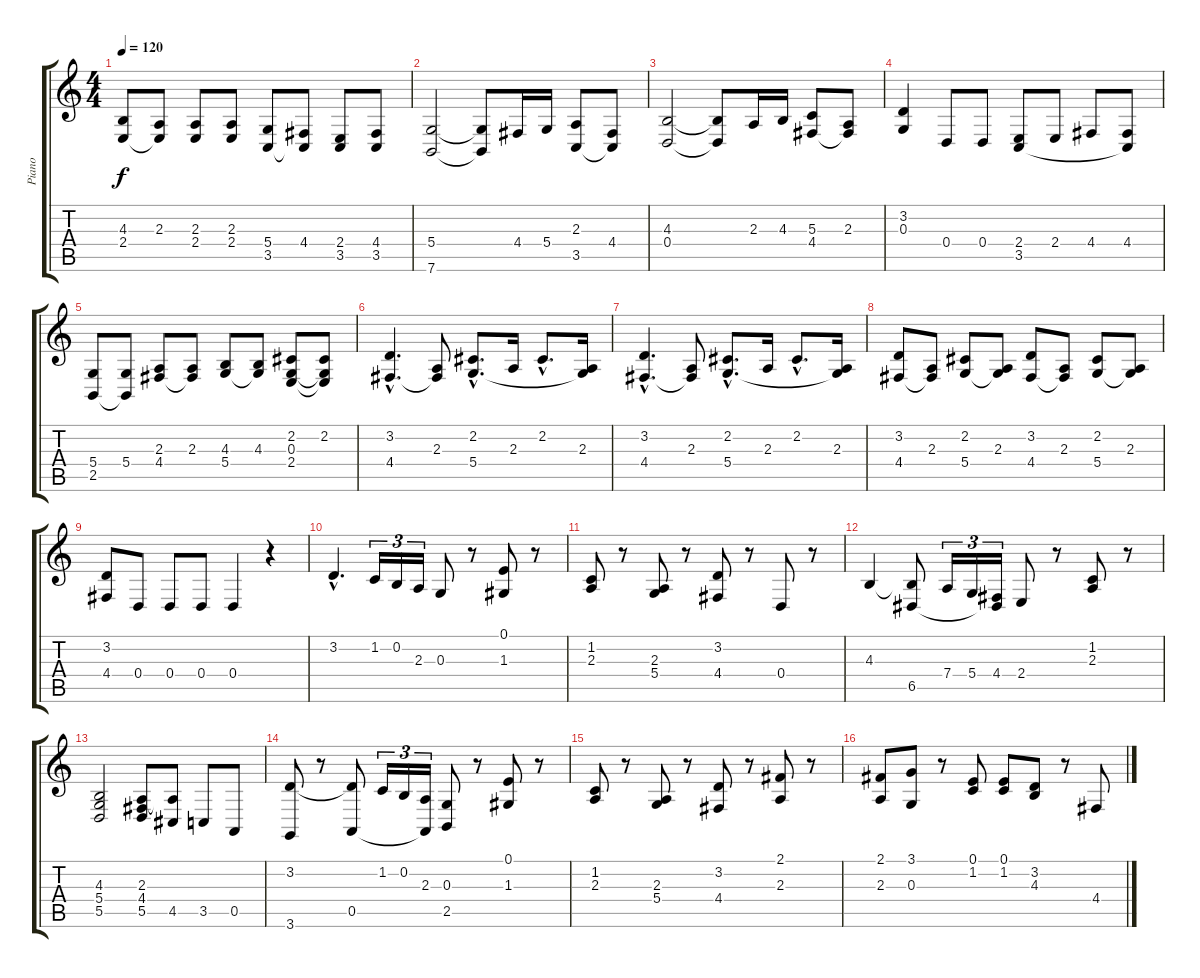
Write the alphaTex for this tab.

\track ("Piano" "Piano") {instrument acousticgrandpiano}
\staff {score tabs}
\tuning (E4 B3 G3 D3 A2 E2) {hide}
\ts (4 4)
\tempo 120
\clef g2
\ks c
(4.3 2.4).8{dy f} (2.3 2.4{t}).8 (2.3 2.4).8 (2.3 2.4).8 (5.4 3.5).8 (4.4 3.5{t}).8 (2.4 3.5).8 (4.4 3.5).8 |
(5.4 7.6).2 (5.4{t} 7.6{t}).8 4.4.16 5.4.16 (2.3 3.5).8 (4.4 3.5{t}).8 |
(4.3 0.4).2 (4.3{t} 0.4{t}).8 2.3.16 4.3.16 (5.3 4.4).8 (2.3 4.4{t}).8 |
(3.2 0.3).4 0.4.8 0.4.8 (2.4 3.5).8 2.4.8 4.4.8 (4.4 3.5{t}).8 |
(5.4 2.5).8 (5.4 2.5{t}).8 (2.3 4.4).8 (2.3 4.4{t}).8 (4.3 5.4).8 (4.3 5.4{t}).8 (2.2 0.3 2.4).8 (2.2 0.3{t} 2.4{t}).8 |
(3.2{hac} 4.4{hac}).4{d} (2.3 4.4{t}).8 (2.2{hac} 5.4{hac}).8{d} 2.3.16 2.2{hac}.8{d} (2.3 5.4{t}).16 |
(3.2{hac} 4.4{hac}).4{d} (2.3 4.4{t}).8 (2.2{hac} 5.4{hac}).8{d} 2.3.16 2.2{hac}.8{d} (2.3 5.4{t}).16 |
(3.2 4.4).8 (2.3 4.4{t}).8 (2.2 5.4).8 (2.3 5.4{t}).8 (3.2 4.4).8 (2.3 4.4{t}).8 (2.2 5.4).8 (2.3 5.4{t}).8 |
(3.2 4.4).8 0.4.8 0.4.8 0.4.8 0.4.4 r.4 |
3.2{hac}.4{d} 1.2.16{tu (3 2)} 0.2.16{tu (3 2)} 2.3.16{tu (3 2)} 0.3.8 r.8 (0.1 1.3).8 r.8 |
(1.2 2.3).8 r.8 (2.3 5.4).8 r.8 (3.2 4.4).8 r.8 0.4.8 r.8 |
4.3.4 (4.3{t} 6.5).8 7.4.16{tu (3 2)} 5.4.16{tu (3 2)} (4.4 6.5{t}).16{tu (3 2)} 2.4.8 r.8 (1.2 2.3).8 r.8 |
(4.3 5.4 5.5).2 (2.3 4.4 5.5).8 (2.3{t} 4.5).8 3.5.8 0.5.8 |
(3.2 3.6).8 r.8 (3.2{t} 0.5).8 1.2.16{tu (3 2)} 0.2.16{tu (3 2)} (2.3 0.5{t}).16{tu (3 2)} (0.3 2.5).8 r.8 (0.1 1.3).8 r.8 |
(1.2 2.3).8 r.8 (2.3 5.4).8 r.8 (3.2 4.4).8 r.8 (2.1 2.3).8 r.8 |
(2.1 2.3).8 (3.1 0.3).8 r.8 (0.1 1.2).8 (0.1 1.2).8 (3.2 4.3).8 r.8 4.4.8
